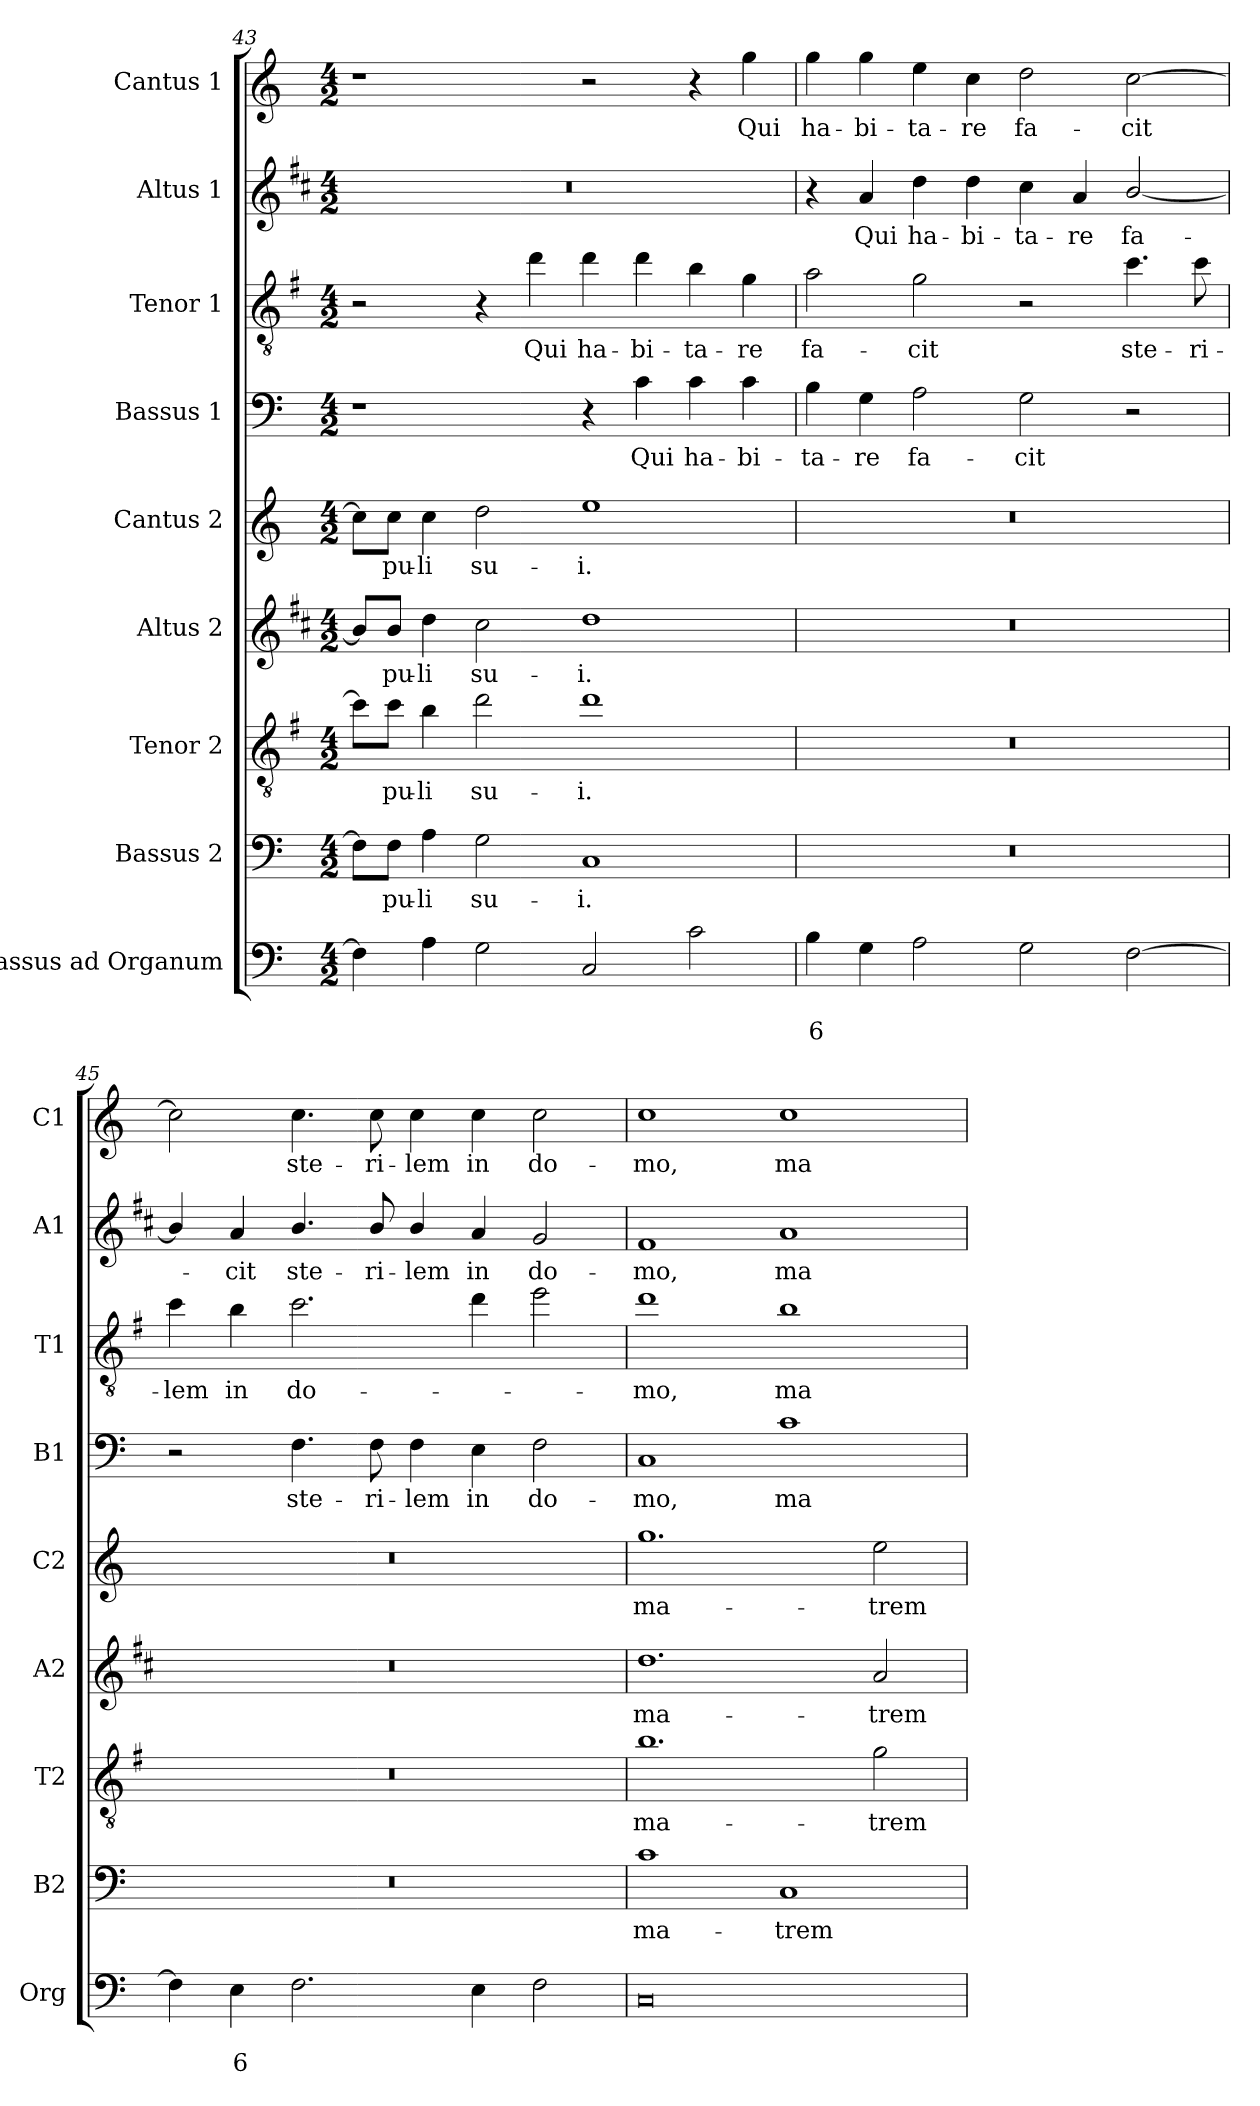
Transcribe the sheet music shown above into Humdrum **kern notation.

**kern	**text	**text	**kern	**text	**kern	**text	**kern	**text	**kern	**text	**kern	**text	**kern	**text	**kern	**text	**kern	**text
*part9	*part9	*part9	*part8	*part8	*part7	*part7	*part6	*part6	*part5	*part5	*part4	*part4	*part3	*part3	*part2	*part2	*part1	*part1
*staff9	*staff9	*staff9	*staff8	*staff8	*staff7	*staff7	*staff6	*staff6	*staff5	*staff5	*staff4	*staff4	*staff3	*staff3	*staff2	*staff2	*staff1	*staff1
*I"Bassus ad Organum	*	*	*I"Bassus 2	*	*I"Tenor 2	*	*I"Altus 2	*	*I"Cantus 2	*	*I"Bassus 1	*	*I"Tenor 1	*	*I"Altus 1	*	*I"Cantus 1	*
*I'Org	*	*	*I'B2	*	*I'T2	*	*I'A2	*	*I'C2	*	*I'B1	*	*I'T1	*	*I'A1	*	*I'C1	*
*clefF4	*	*	*clefF4	*	*clefGv2	*	*clefG2	*	*clefG2	*	*clefF4	*	*clefGv2	*	*clefG2	*	*clefG2	*
*	*	*	*	*	*ITrd4c7	*	*ITrd1c2	*	*	*	*	*	*ITrd4c7	*	*ITrd1c2	*	*	*
*k[]	*	*	*k[]	*	*k[]	*	*k[]	*	*k[]	*	*k[]	*	*k[]	*	*k[]	*	*k[]	*
*C:	*	*	*C:	*	*C:	*	*C:	*	*C:	*	*C:	*	*C:	*	*C:	*	*C:	*
*M4/2	*	*	*M4/2	*	*M4/2	*	*M4/2	*	*M4/2	*	*M4/2	*	*M4/2	*	*M4/2	*	*M4/2	*
=43	=43	=43	=43	=43	=43	=43	=43	=43	=43	=43	=43	=43	=43	=43	=43	=43	=43	=43
4F\]	.	.	8F\L]	.	8f\L]	.	8a/L]	.	8cc\L]	.	1r	.	2r	.	0r	.	1r	.
!	!	!	!	!LO:LY:b	!	!LO:LY:b	!	!LO:LY:b	!	!LO:LY:b	!	!	!	!	!	!	!	!
.	.	.	8F\J	-pu-	8f\J	-pu-	8a/J	-pu-	8cc\J	-pu-	.	.	.	.	.	.	.	.
!	!	!	!	!LO:LY:b	!	!LO:LY:b	!	!LO:LY:b	!	!LO:LY:b	!	!	!	!	!	!	!	!
4A\	.	.	4A\	-li	4e\	-li	4cc\	-li	4cc\	-li	.	.	.	.	.	.	.	.
!	!	!	!	!LO:LY:b	!	!LO:LY:b	!	!LO:LY:b	!	!LO:LY:b	!	!	!	!	!	!	!	!
2G\	.	.	2G\	su-	2g\	su-	2b\	su-	2dd\	su-	.	.	4r	.	.	.	.	.
!	!	!	!	!	!	!	!	!	!	!	!	!	!	!LO:LY:b	!	!	!	!
.	.	.	.	.	.	.	.	.	.	.	.	.	4g\	Qui	.	.	.	.
!	!	!	!	!LO:LY:b	!	!LO:LY:b	!	!LO:LY:b	!	!LO:LY:b	!	!	!	!LO:LY:b	!	!	!	!
2C/	.	.	1C	-i.	1g	-i.	1cc	-i.	1ee	-i.	4r	.	4g\	ha-	.	.	2r	.
!	!	!	!	!	!	!	!	!	!	!	!	!LO:LY:b	!	!LO:LY:b	!	!	!	!
.	.	.	.	.	.	.	.	.	.	.	4c\	Qui	4g\	-bi-	.	.	.	.
!	!	!	!	!	!	!	!	!	!	!	!	!LO:LY:b	!	!LO:LY:b	!	!	!	!
2c\	.	.	.	.	.	.	.	.	.	.	4c\	ha-	4e\	-ta-	.	.	4r	.
!	!	!	!	!	!	!	!	!	!	!	!	!LO:LY:b	!	!LO:LY:b	!	!	!	!LO:LY:b
.	.	.	.	.	.	.	.	.	.	.	4c\	-bi-	4c\	-re	.	.	4gg\	Qui
=44	=44	=44	=44	=44	=44	=44	=44	=44	=44	=44	=44	=44	=44	=44	=44	=44	=44	=44
!	!	!LO:LY:b	!	!	!	!	!	!	!	!	!	!LO:LY:b	!	!LO:LY:b	!	!	!	!LO:LY:b
4B\	.	6	0r	.	0r	.	0r	.	0r	.	4B\	-ta-	2d\	fa-	4r	.	4gg\	ha-
!	!	!	!	!	!	!	!	!	!	!	!	!LO:LY:b	!	!	!	!LO:LY:b	!	!LO:LY:b
4G\	.	.	.	.	.	.	.	.	.	.	4G\	-re	.	.	4g/	Qui	4gg\	-bi-
!	!	!	!	!	!	!	!	!	!	!	!	!LO:LY:b	!	!LO:LY:b	!	!LO:LY:b	!	!LO:LY:b
2A\	.	.	.	.	.	.	.	.	.	.	2A\	fa-	2c\	-cit	4cc\	ha-	4ee\	-ta-
!	!	!	!	!	!	!	!	!	!	!	!	!	!	!	!	!LO:LY:b	!	!LO:LY:b
.	.	.	.	.	.	.	.	.	.	.	.	.	.	.	4cc\	-bi-	4cc\	-re
!	!	!	!	!	!	!	!	!	!	!	!	!LO:LY:b	!	!	!	!LO:LY:b	!	!LO:LY:b
2G\	.	.	.	.	.	.	.	.	.	.	2G\	-cit	2r	.	4b\	-ta-	2dd\	fa-
!	!	!	!	!	!	!	!	!	!	!	!	!	!	!	!	!LO:LY:b	!	!
.	.	.	.	.	.	.	.	.	.	.	.	.	.	.	4g/	-re	.	.
!	!	!	!	!	!	!	!	!	!	!	!	!	!	!LO:LY:b	!	!LO:LY:b	!	!LO:LY:b
[2F\	.	.	.	.	.	.	.	.	.	.	2r	.	4.f\	ste-	[2a/	fa-	[2cc\	-cit
!	!	!	!	!	!	!	!	!	!	!	!	!	!	!LO:LY:b	!	!	!	!
.	.	.	.	.	.	.	.	.	.	.	.	.	8f\	-ri-	.	.	.	.
!!LO:LB:g=z
=45	=45	=45	=45	=45	=45	=45	=45	=45	=45	=45	=45	=45	=45	=45	=45	=45	=45	=45
!	!	!	!	!	!	!	!	!	!	!	!	!	!	!LO:LY:b	!	!	!	!
4F\]	.	.	0r	.	0r	.	0r	.	0r	.	2r	.	4f\	-lem	4a/]	.	2cc\]	.
!	!	!LO:LY:b	!	!	!	!	!	!	!	!	!	!	!	!LO:LY:b	!	!LO:LY:b	!	!
4E\	.	6	.	.	.	.	.	.	.	.	.	.	4e\	in	4g/	-cit	.	.
!	!	!	!	!	!	!	!	!	!	!	!	!LO:LY:b	!	!LO:LY:b	!	!LO:LY:b	!	!LO:LY:b
2.F\	.	.	.	.	.	.	.	.	.	.	4.F\	ste-	2.f\	do-	4.a/	ste-	4.cc\	ste-
!	!	!	!	!	!	!	!	!	!	!	!	!LO:LY:b	!	!	!	!LO:LY:b	!	!LO:LY:b
.	.	.	.	.	.	.	.	.	.	.	8F\	-ri-	.	.	8a/	-ri-	8cc\	-ri-
!	!	!	!	!	!	!	!	!	!	!	!	!LO:LY:b	!	!	!	!LO:LY:b	!	!LO:LY:b
.	.	.	.	.	.	.	.	.	.	.	4F\	-lem	.	.	4a/	-lem	4cc\	-lem
!	!	!	!	!	!	!	!	!	!	!	!	!LO:LY:b	!	!	!	!LO:LY:b	!	!LO:LY:b
4E\	.	.	.	.	.	.	.	.	.	.	4E\	in	4g\	.	4g/	in	4cc\	in
!	!	!	!	!	!	!	!	!	!	!	!	!LO:LY:b	!	!	!	!LO:LY:b	!	!LO:LY:b
2F\	.	.	.	.	.	.	.	.	.	.	2F\	do-	2a\	.	2f/	do-	2cc\	do-
=46	=46	=46	=46	=46	=46	=46	=46	=46	=46	=46	=46	=46	=46	=46	=46	=46	=46	=46
!	!	!	!	!LO:LY:b	!	!LO:LY:b	!	!LO:LY:b	!	!LO:LY:b	!	!LO:LY:b	!	!LO:LY:b	!	!LO:LY:b	!	!LO:LY:b
0C	.	.	1c	ma-	1.e	ma-	1.cc	ma-	1.gg	ma-	1C	-mo,	1g	-mo,	1e	-mo,	1cc	-mo,
!	!	!	!	!LO:LY:b	!	!	!	!	!	!	!	!LO:LY:b	!	!LO:LY:b	!	!LO:LY:b	!	!LO:LY:b
.	.	.	1C	-trem	.	.	.	.	.	.	1c	ma-	1e	ma-	1g	ma-	1cc	ma-
!	!	!	!	!	!	!LO:LY:b	!	!LO:LY:b	!	!LO:LY:b	!	!	!	!	!	!	!	!
.	.	.	.	.	2c\	-trem	2g/	-trem	2ee\	-trem	.	.	.	.	.	.	.	.
=	=	=	=	=	=	=	=	=	=	=	=	=	=	=	=	=	=	=
*-	*-	*-	*-	*-	*-	*-	*-	*-	*-	*-	*-	*-	*-	*-	*-	*-	*-	*-
